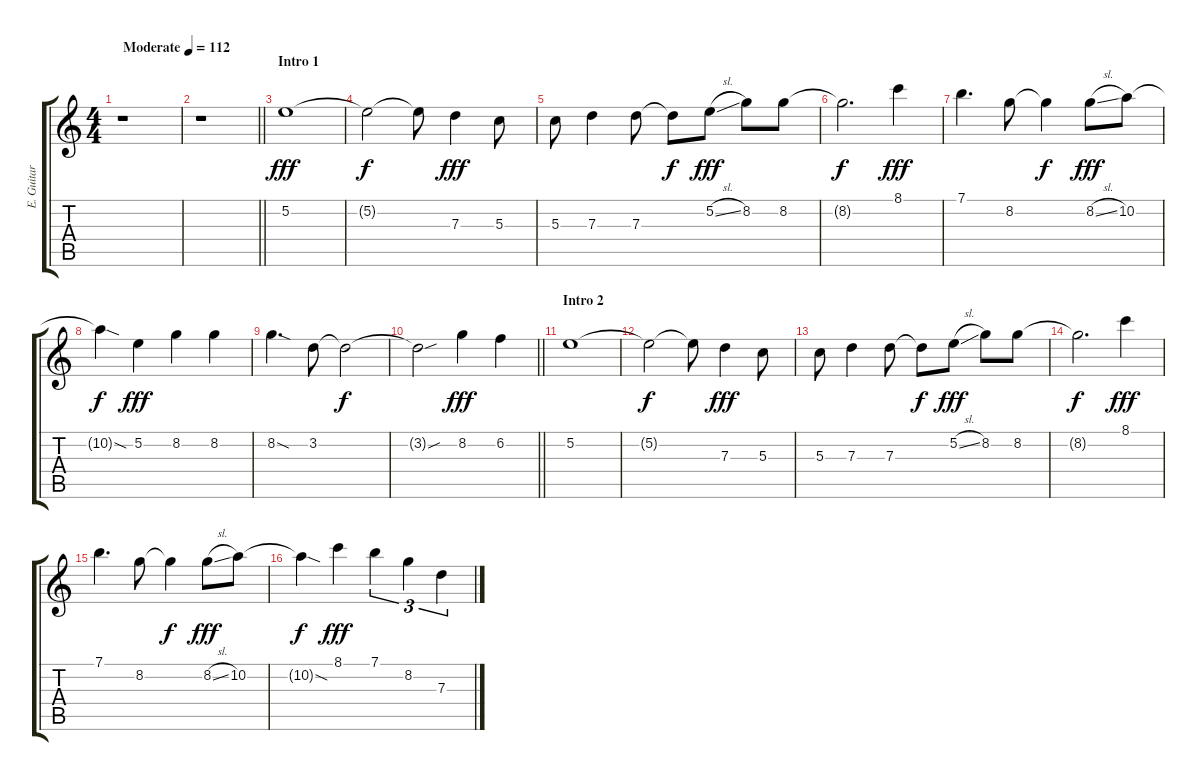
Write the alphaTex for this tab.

\track ("E. Guitar" "E. Guitar") {instrument overdrivenguitar}
\staff {score tabs}
\tuning (E4 B3 G3 D3 A2 E2) {hide}
\ts (4 4)
\tempo (112 "Moderate")
\clef g2
\ks c
r.1{dy fff instrument overdrivenguitar} |
\barLineRight lightlight
r.1 |
\section ("" "Intro 1")
5.2.1 |
5.2{t}.2{dy f} 5.2{t}.8 7.3.4{dy fff} 5.3.8 |
5.3.8 7.3.4 7.3.8 7.3{t}.8{dy f} 5.2{sl}.8{dy fff} 8.2.8 8.2.8 |
8.2{t}.2{d dy f} 8.1.4{dy fff} |
7.1.4{d} 8.2.8 8.2{t}.4{dy f} 8.2{sl}.8{dy fff} 10.2.8 |
10.2{sod t}.4{dy f} 5.2.4{dy fff} 8.2.4 8.2.4 |
8.2{sod}.4{d} 3.2.8 3.2{t}.2{dy f} |
\barLineRight lightlight
3.2{sou t}.2 8.2.4{dy fff} 6.2.4 |
\section ("" "Intro 2")
5.2.1 |
5.2{t}.2{dy f} 5.2{t}.8 7.3.4{dy fff} 5.3.8 |
5.3.8 7.3.4 7.3.8 7.3{t}.8{dy f} 5.2{sl}.8{dy fff} 8.2.8 8.2.8 |
8.2{t}.2{d dy f} 8.1.4{dy fff} |
7.1.4{d} 8.2.8 8.2{t}.4{dy f} 8.2{sl}.8{dy fff} 10.2.8 |
10.2{sod t}.4{dy f} 8.1.4{dy fff} 7.1.4{tu (3 2)} 8.2.4{tu (3 2)} 7.3.4{tu (3 2)}
